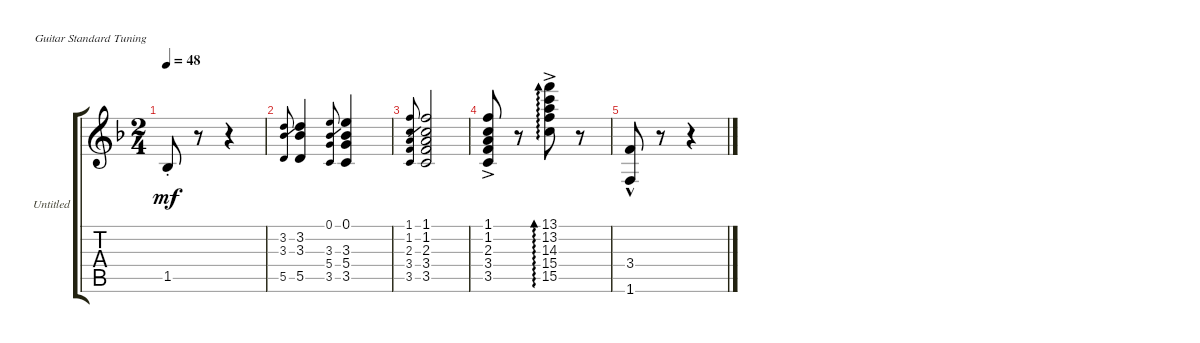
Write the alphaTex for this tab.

\bracketExtendMode groupsimilarinstruments
\firstSystemTrackNameOrientation horizontal
\otherSystemsTrackNameOrientation horizontal
\track ("Untitled" "Untitled") {instrument acousticguitarnylon}
\staff {score tabs}
\tuning (E4 B3 G3 D3 A2 E2)
\ts (2 4)
\tempo 48
\clef g2
\ks dminor
1.5{st}.8{dy mf} r.8 r.4 |
(3.2 3.3 5.5).8{gr} (3.2 3.3 5.5).4 (0.1 3.3 5.4 3.5).8{gr} (0.1 3.3 5.4 3.5).4 |
(1.1 1.2 2.3 3.4 3.5).8{gr} (1.1 1.2 2.3 3.4 3.5).2 |
(1.1{ac} 1.2{ac} 2.3{ac} 3.4{ac} 3.5{ac}).8 r.8 (13.1{ac} 13.2{ac} 14.3{ac} 15.4{ac} 15.5{ac}).8{ad 0} r.8 |
(3.4{hac} 1.6{hac}).8 r.8 r.4
